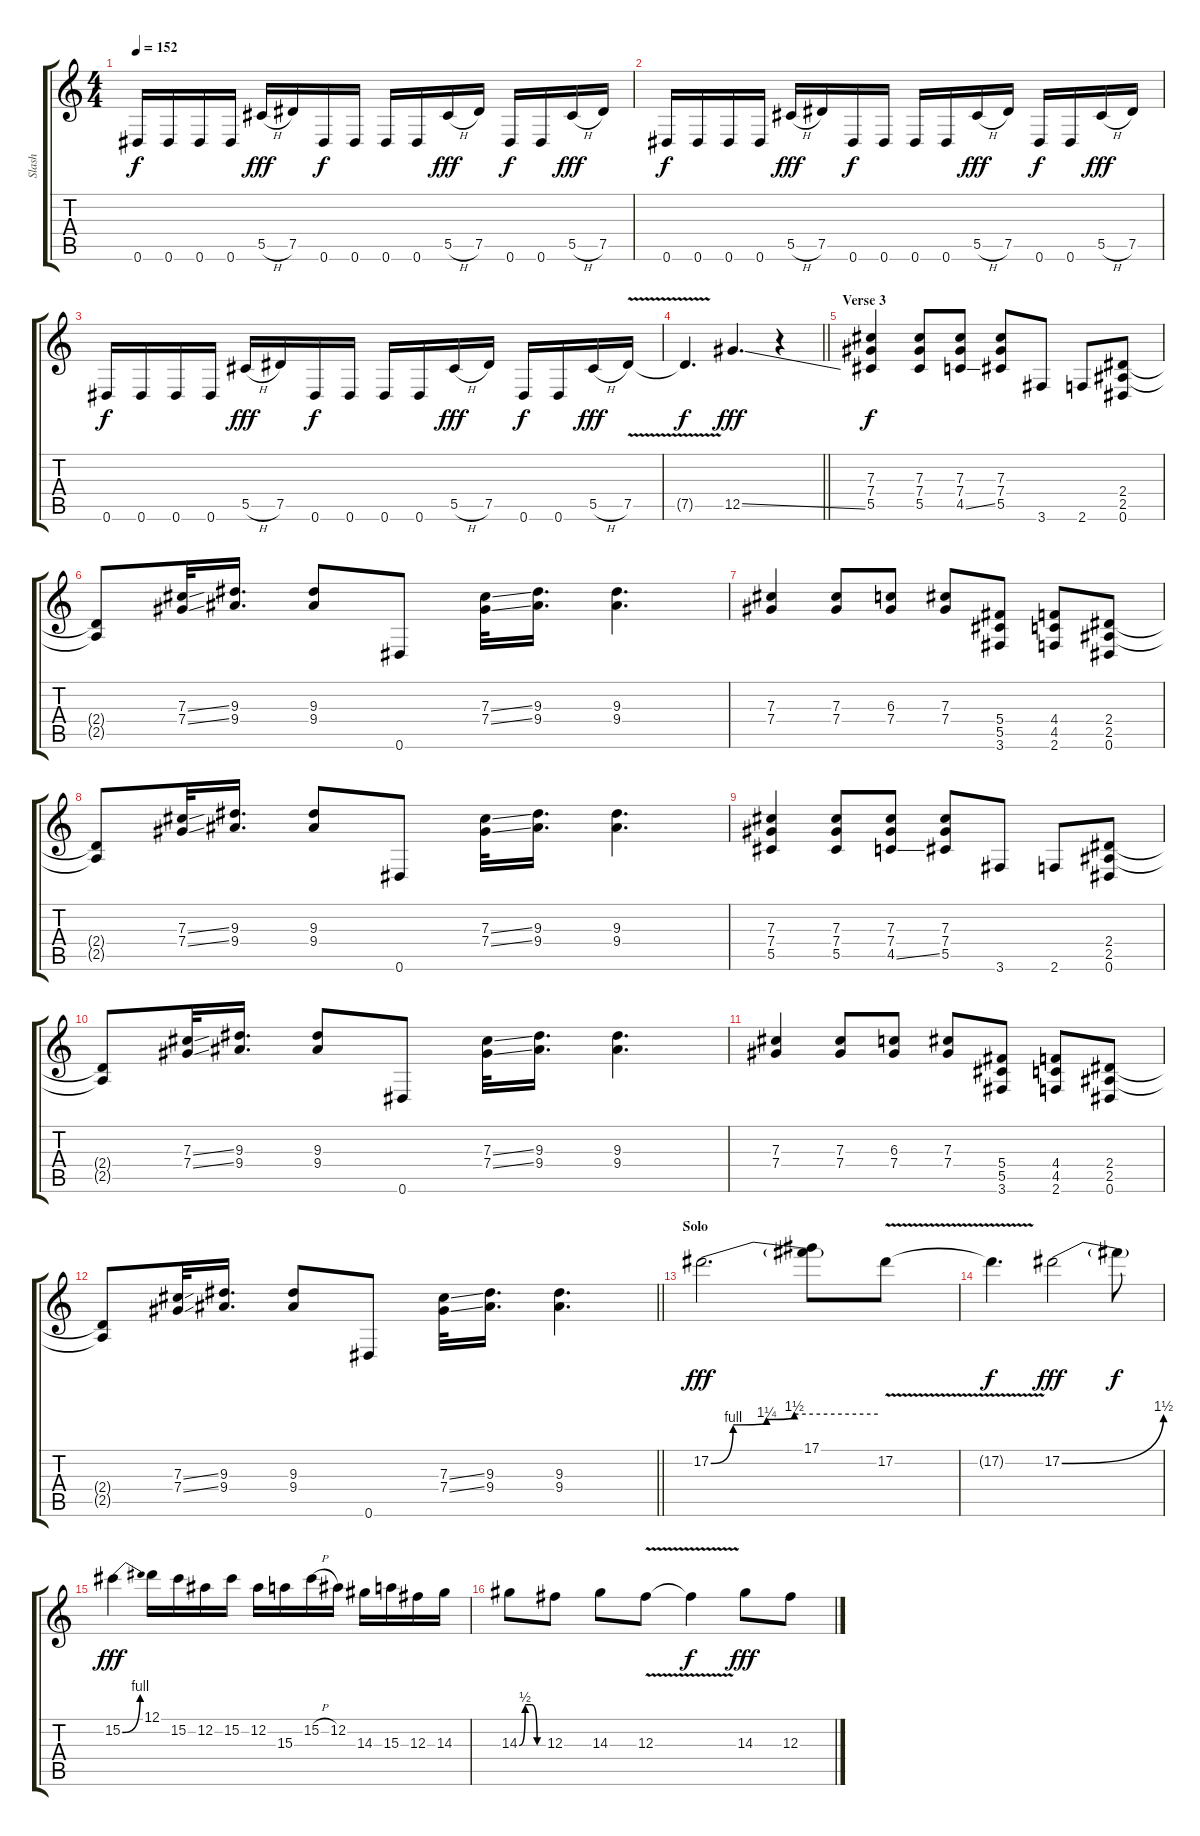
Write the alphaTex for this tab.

\track ("Slash" "Slash") {instrument distortionguitar}
\staff {score tabs}
\tuning (Eb4 Bb3 Gb3 Db3 Ab2 Eb2) {hide}
\ts (4 4)
\tempo 152
\clef g2
\ks c
0.6.16{dy f balance 8 instrument distortionguitar} 0.6.16 0.6.16 0.6.16 5.5{h}.16{dy fff} 7.5.16 0.6.16{dy f} 0.6.16 0.6.16 0.6.16 5.5{h}.16{dy fff} 7.5.16 0.6.16{dy f} 0.6.16 5.5{h}.16{dy fff} 7.5.16 |
0.6.16{dy f} 0.6.16 0.6.16 0.6.16 5.5{h}.16{dy fff} 7.5.16 0.6.16{dy f} 0.6.16 0.6.16 0.6.16 5.5{h}.16{dy fff} 7.5.16 0.6.16{dy f} 0.6.16 5.5{h}.16{dy fff} 7.5.16 |
0.6.16{dy f} 0.6.16 0.6.16 0.6.16 5.5{h}.16{dy fff} 7.5.16 0.6.16{dy f} 0.6.16 0.6.16 0.6.16 5.5{h}.16{dy fff} 7.5.16 0.6.16{dy f} 0.6.16 5.5{h}.16{dy fff} 7.5{v}.16 |
\barLineRight lightlight
7.5{t}.4{d dy f} 12.5{ss}.4{d dy fff} r.4 |
\section ("" "Verse 3")
(7.3 7.4 5.5).4{dy f balance 12} (7.3 7.4 5.5).8 (7.3 7.4 4.5{ss}).8 (7.3 7.4 5.5).8 3.6.8 2.6.8 (2.4 2.5 0.6).8 |
(2.4{t} 2.5{t}).8 (7.3{ss} 7.4{ss}).32 (9.3 9.4).16{d} (9.3 9.4).8 0.6.8 (7.3{ss} 7.4{ss}).32 (9.3 9.4).16{d} (9.3 9.4).4{d} |
(7.3 7.4).4 (7.3 7.4).8 (6.3 7.4).8 (7.3 7.4).8 (5.4 5.5 3.6).8 (4.4 4.5 2.6).8 (2.4 2.5 0.6).8 |
(2.4{t} 2.5{t}).8 (7.3{ss} 7.4{ss}).32 (9.3 9.4).16{d} (9.3 9.4).8 0.6.8 (7.3{ss} 7.4{ss}).32 (9.3 9.4).16{d} (9.3 9.4).4{d} |
(7.3 7.4 5.5).4 (7.3 7.4 5.5).8 (7.3 7.4 4.5{ss}).8 (7.3 7.4 5.5).8 3.6.8 2.6.8 (2.4 2.5 0.6).8 |
(2.4{t} 2.5{t}).8 (7.3{ss} 7.4{ss}).32 (9.3 9.4).16{d} (9.3 9.4).8 0.6.8 (7.3{ss} 7.4{ss}).32 (9.3 9.4).16{d} (9.3 9.4).4{d} |
(7.3 7.4).4 (7.3 7.4).8 (6.3 7.4).8 (7.3 7.4).8 (5.4 5.5 3.6).8 (4.4 4.5 2.6).8 (2.4 2.5 0.6).8 |
\barLineRight lightlight
(2.4{t} 2.5{t}).8 (7.3{ss} 7.4{ss}).32 (9.3 9.4).16{d} (9.3 9.4).8 0.6.8 (7.3{ss} 7.4{ss}).32 (9.3 9.4).16{d} (9.3 9.4).4{d} |
\section ("" "Solo")
17.2{be (custom 0 0 8 4 20 5 30 6 60 6)}.2{d dy fff} (17.1 17.2{t}).8 17.2{v}.8 |
17.2{t}.4{d dy f} 17.2{be (bend 0 0 60 6)}.2{dy fff} 17.2{t}.8{dy f} |
15.2{be (bend 0 0 60 4)}.4{dy fff} 12.1.16 15.2.16 12.2.16 15.2.16 12.2.16 15.3.16 15.2{h}.16 12.2.16 14.3.16 15.3.16 12.3.16 14.3.16 |
14.3{be (custom 0 0 15 2 30 2 45 0 60 0)}.8 12.3.8 14.3.8 12.3{v}.8 12.3{t}.4{dy f} 14.3.8{dy fff} 12.3.8
